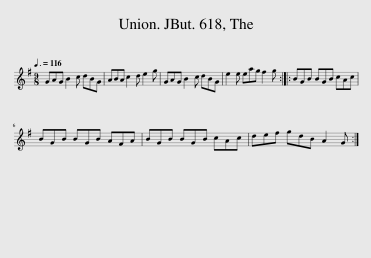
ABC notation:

X:1
L:1/8
Q:3/8=116
M:9/8
I:linebreak $
K:G
V:1 treble
V:1
 GAG B2 c dBG | ABA c2 d e2 g | GAG B2 c dBG | e2 e eag f2 g :: BGB BGB cAc |$ %5
 BGB BGB AFA | BGB BGB cAc | def gdB A2 G :| %8
